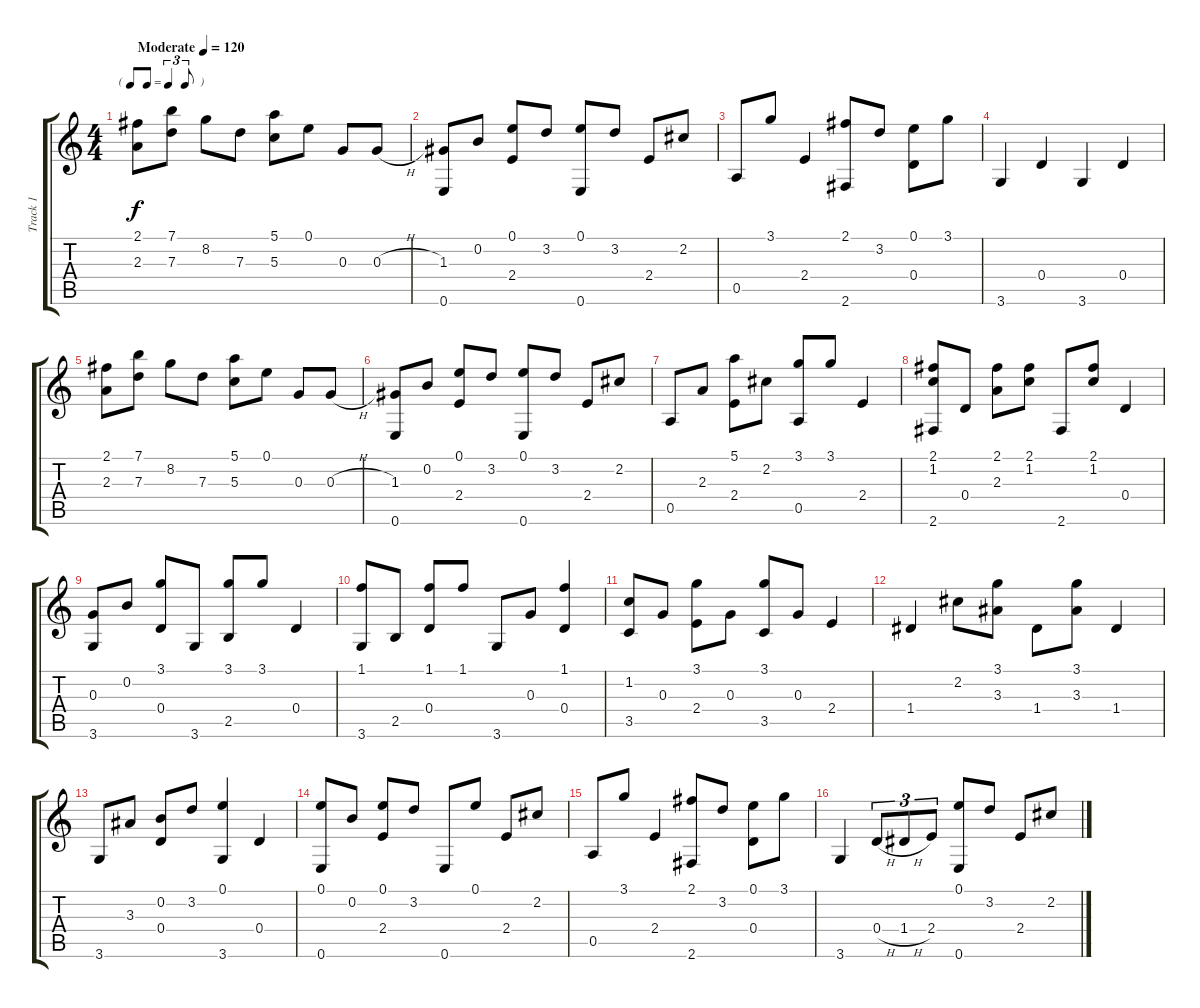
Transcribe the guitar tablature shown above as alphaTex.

\track ("Track 1" "Track 1") {instrument acousticguitarsteel}
\staff {score tabs}
\tuning (E4 B3 G3 D3 A2 E2) {hide}
\ts (4 4)
\tf triplet8th
\tempo (120 "Moderate")
\clef g2
\ks c
(2.1 2.3).8{dy f instrument acousticguitarsteel} (7.1 7.3).8 8.2.8 7.3.8 (5.1 5.3).8 0.1.8 0.3.8 0.3{h}.8 |
(1.3 0.6).8 0.2.8 (0.1 2.4).8 3.2.8 (0.1 0.6).8 3.2.8 2.4.8 2.2.8 |
0.5.8 3.1.8 2.4.4 (2.1 2.6).8 3.2.8 (0.1 0.4).8 3.1.8 |
3.6.4 0.4.4 3.6.4 0.4.4 |
(2.1 2.3).8 (7.1 7.3).8 8.2.8 7.3.8 (5.1 5.3).8 0.1.8 0.3.8 0.3{h}.8 |
(1.3 0.6).8 0.2.8 (0.1 2.4).8 3.2.8 (0.1 0.6).8 3.2.8 2.4.8 2.2.8 |
0.5.8 2.3.8 (5.1 2.4).8 2.2.8 (3.1 0.5).8 3.1.8 2.4.4 |
(2.1 1.2 2.6).8 0.4.8 (2.1 2.3).8 (2.1 1.2).8 2.6.8 (2.1 1.2).8 0.4.4 |
(0.3 3.6).8 0.2.8 (3.1 0.4).8 3.6.8 (3.1 2.5).8 3.1.8 0.4.4 |
(1.1 3.6).8 2.5.8 (1.1 0.4).8 1.1.8 3.6.8 0.3.8 (1.1 0.4).4 |
(1.2 3.5).8 0.3.8 (3.1 2.4).8 0.3.8 (3.1 3.5).8 0.3.8 2.4.4 |
1.4.4 2.2.8 (3.1 3.3).8 1.4.8 (3.1 3.3).8 1.4.4 |
3.6.8 3.3.8 (0.2 0.4).8 3.2.8 (0.1 3.6).4 0.4.4 |
(0.1 0.6).8 0.2.8 (0.1 2.4).8 3.2.8 0.6.8 0.1.8 2.4.8 2.2.8 |
0.5.8 3.1.8 2.4.4 (2.1 2.6).8 3.2.8 (0.1 0.4).8 3.1.8 |
3.6.4 0.4{h}.8{tu (3 2)} 1.4{h}.8{tu (3 2)} 2.4.8{tu (3 2)} (0.1 0.6).8 3.2.8 2.4.8 2.2.8
